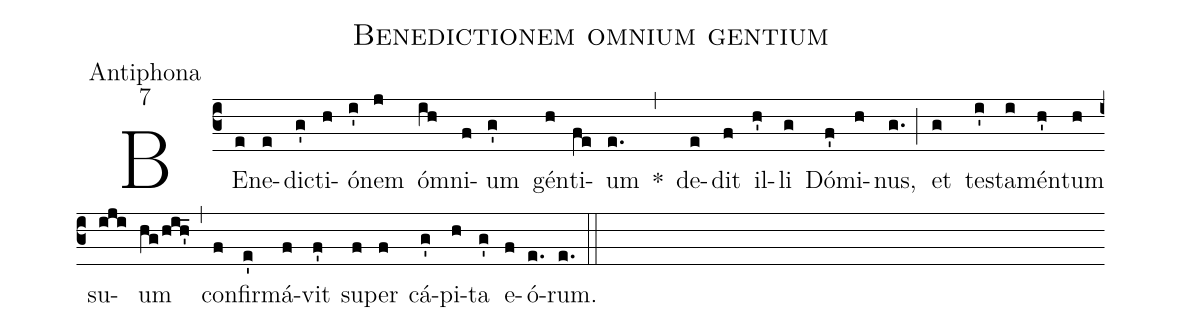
name:Benedictionem omnium gentium;
office-part:Antiphona;
mode:7;
%%
(c3) BE(e)ne(e)di(g')cti(h)ó(i')nem(j) ó(ih)mni(f)um(g') gén(h)ti(fe)um(e.) *(,) de(e)dit(f) il(h')li(g) Dó(f')mi(h)nus,(g.) (;) et(g) te(i')sta(i)mén(h')tum(h) su(iji)um(hg/h!i!h'_) (,) con(f)fir(e')má(f)vit(f') su(f)per(f) cá(g')pi(h)ta(g') e(f)ó(e.)rum.(e.) (::)
